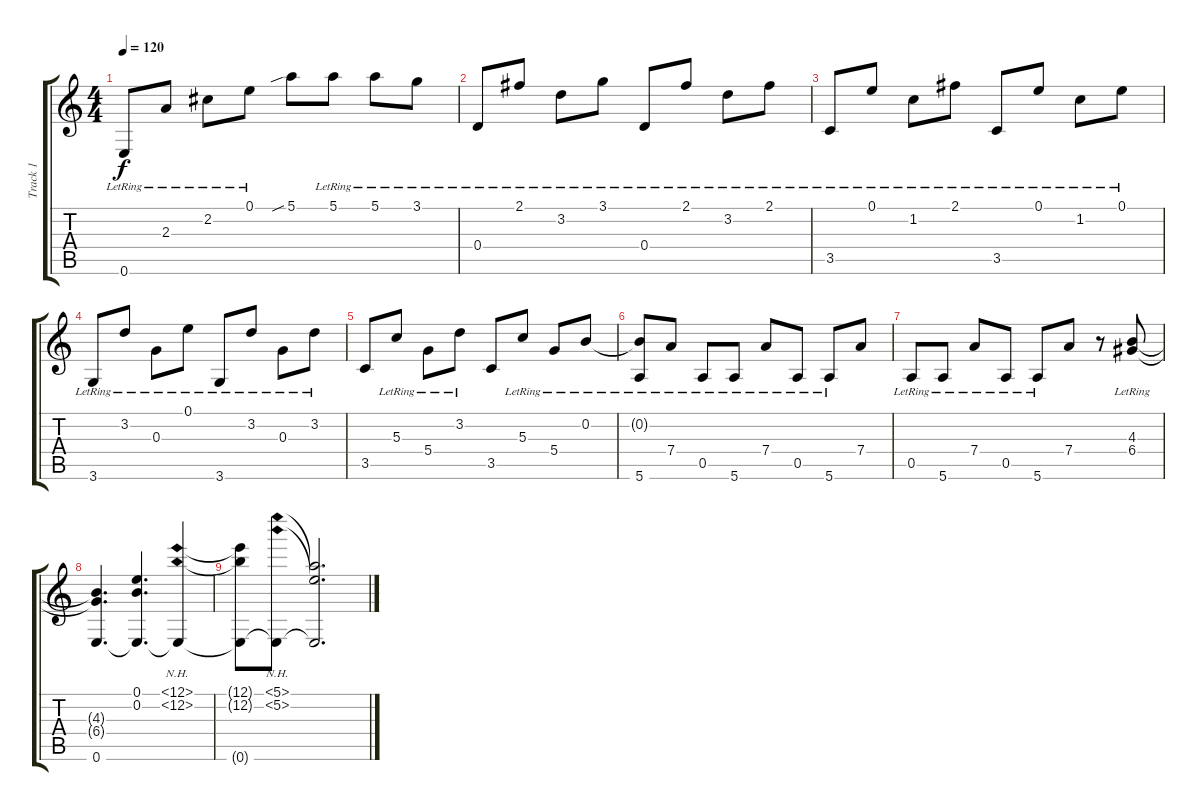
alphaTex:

\track ("Track 1" "Track 1") {instrument acousticguitarsteel}
\staff {score tabs}
\tuning (E4 B3 G3 D3 A2 E2) {hide}
\ts (4 4)
\tempo 120
\clef g2
\ks c
0.6{lr}.8{dy f} 2.3{lr}.8 2.2{lr}.8 0.1{lr}.8 5.1{sib}.8 5.1{lr}.8 5.1{lr}.8 3.1{lr}.8 |
0.4{lr}.8 2.1{lr}.8 3.2{lr}.8 3.1{lr}.8 0.4{lr}.8 2.1{lr}.8 3.2{lr}.8 2.1{lr}.8 |
3.5{lr}.8 0.1{lr}.8 1.2{lr}.8 2.1{lr}.8 3.5{lr}.8 0.1{lr}.8 1.2{lr}.8 0.1{lr}.8 |
3.6{lr}.8 3.2{lr}.8 0.3{lr}.8 0.1{lr}.8 3.6{lr}.8 3.2{lr}.8 0.3{lr}.8 3.2{lr}.8 |
3.5.8 5.3{lr}.8 5.4{lr}.8 3.2{lr}.8 3.5.8 5.3{lr}.8 5.4{lr}.8 0.2{lr}.8 |
(0.2{t} 5.6{lr}).8 7.4{lr}.8 0.5{lr}.8 5.6{lr}.8 7.4{lr}.8 0.5{lr}.8 5.6{lr}.8 7.4.8 |
0.5{lr}.8 5.6{lr}.8 7.4{lr}.8 0.5{lr}.8 5.6{lr}.8 7.4.8 r.8 (4.3{lr} 6.4{lr}).8 |
(4.3{t} 6.4{t} 0.6).4{d} (0.1 0.2 0.6{t}).4{d} (12.1{nh} 12.2{nh} 0.6{t}).4 |
(12.1{t} 12.2{t} 0.6{t}).8 (5.1{nh} 5.2{nh} 0.6{t}).8 (5.1{t} 5.2{t} 0.6{t}).2{d}
